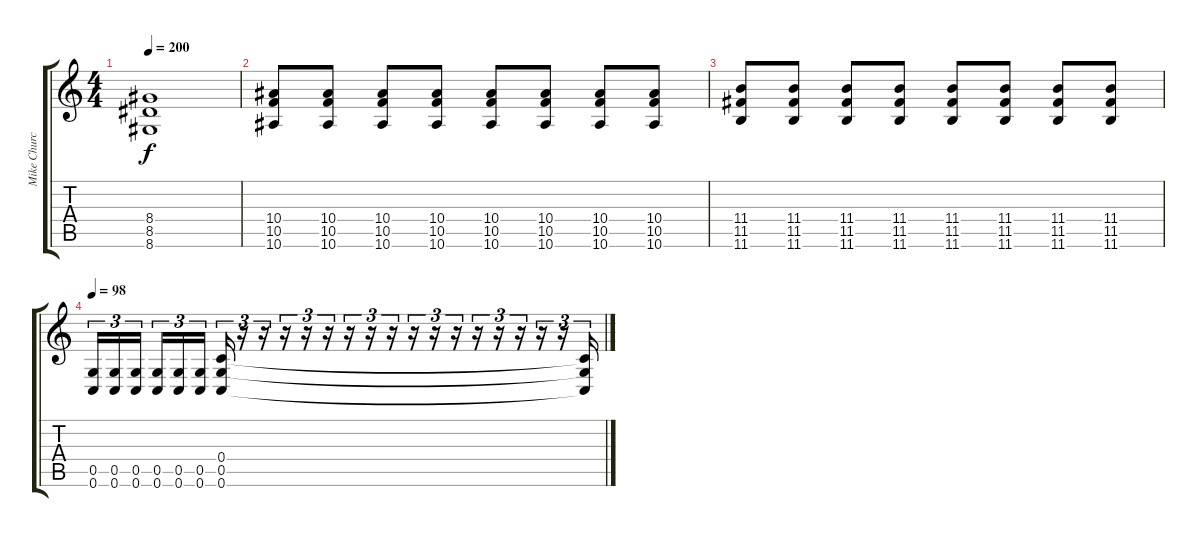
\track ("Mike Church" "Mike Churc") {instrument distortionguitar}
\staff {score tabs}
\tuning (D4 A4 F3 C3 G2 C2) {hide}
\ts (4 4)
\tempo 200
\clef g2
\ks c
(8.4{t} 8.5{t} 8.6{t}).1{dy f} |
(10.4 10.5 10.6).8 (10.4 10.5 10.6).8 (10.4 10.5 10.6).8 (10.4 10.5 10.6).8 (10.4 10.5 10.6).8 (10.4 10.5 10.6).8 (10.4 10.5 10.6).8 (10.4 10.5 10.6).8 |
(11.4 11.5 11.6).8 (11.4 11.5 11.6).8 (11.4 11.5 11.6).8 (11.4 11.5 11.6).8 (11.4 11.5 11.6).8 (11.4 11.5 11.6).8 (11.4 11.5 11.6).8 (11.4 11.5 11.6).8 |
\tempo 98
(0.5 0.6).16{tu (3 2)} (0.5 0.6).16{tu (3 2)} (0.5 0.6).16{tu (3 2) beam splitsecondary} (0.5 0.6).16{tu (3 2)} (0.5 0.6).16{tu (3 2)} (0.5 0.6).16{tu (3 2)} (0.4 0.5 0.6).16{tu (3 2)} r.16{tu (3 2)} r.16{tu (3 2)} r.16{tu (3 2)} r.16{tu (3 2)} r.16{tu (3 2)} r.16{tu (3 2)} r.16{tu (3 2)} r.16{tu (3 2)} r.16{tu (3 2)} r.16{tu (3 2)} r.16{tu (3 2)} r.16{tu (3 2)} r.16{tu (3 2)} r.16{tu (3 2)} r.16{tu (3 2)} r.16{tu (3 2)} (0.4{t} 0.5{t} 0.6{t}).16{tu (3 2)}
